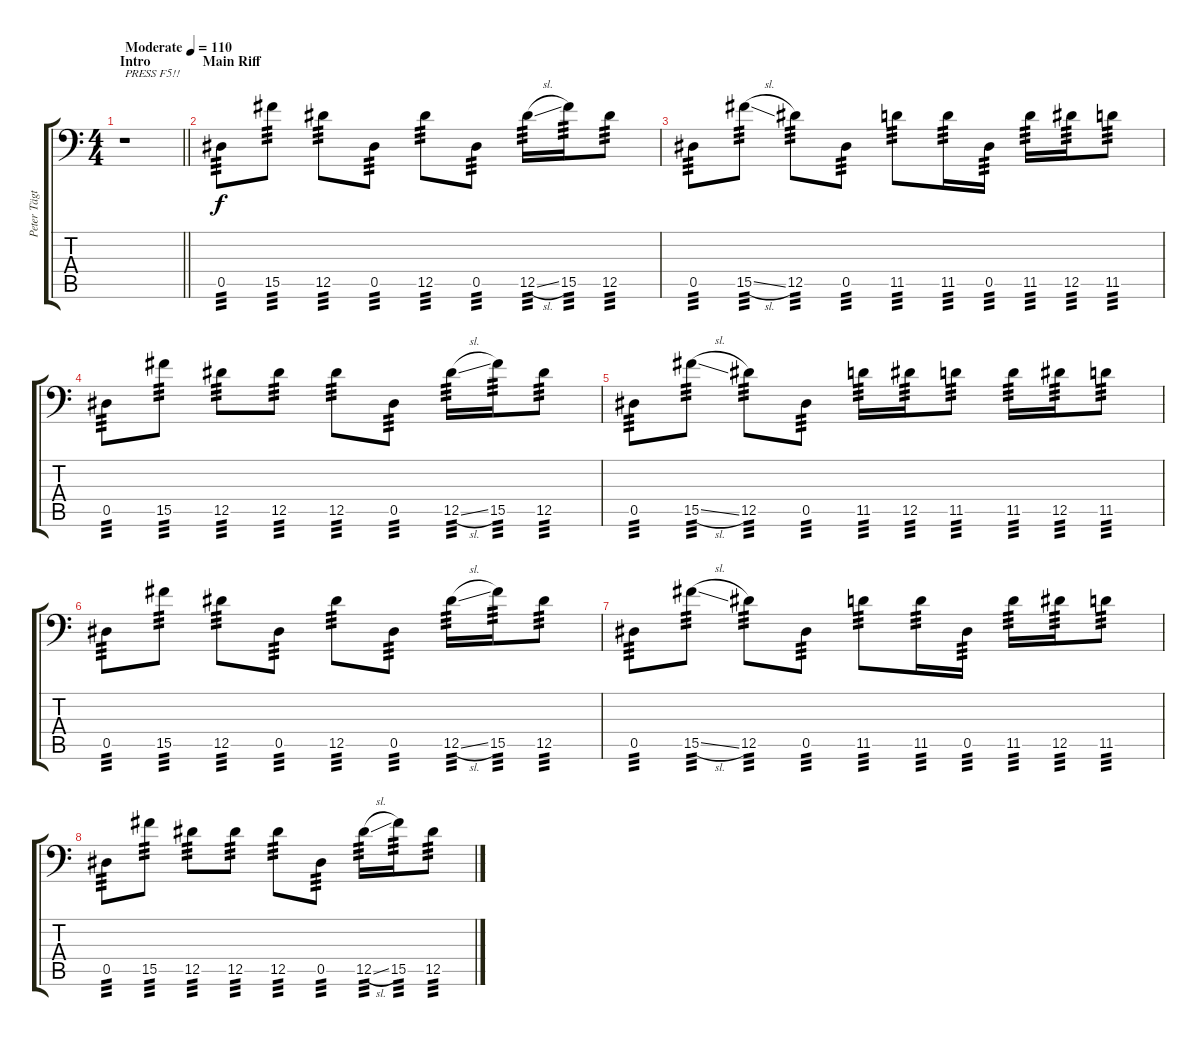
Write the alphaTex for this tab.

\track ("Peter Tägtgren (Rythm 1)" "Peter Tägt") {instrument distortionguitar}
\staff {score tabs}
\tuning (Bb3 F3 Db3 Ab2 Eb2 Bb1) {hide}
\ts (4 4)
\section ("" "Intro")
\tempo (110 "Moderate")
\clef f4
\barLineRight lightlight
\ks c
r.1{txt "PRESS F5!!" dy f instrument distortionguitar} |
\section ("" "Main Riff")
0.5.8{tp 3} 15.5.8{tp 3} 12.5.8{tp 3} 0.5.8{tp 3} 12.5.8{tp 3} 0.5.8{tp 3} 12.5{sl}.16{tp 3} 15.5.16{tp 3} 12.5.8{tp 3} |
0.5.8{tp 3} 15.5{sl}.8{tp 3} 12.5.8{tp 3} 0.5.8{tp 3} 11.5.8{tp 3} 11.5.16{tp 3} 0.5.16{tp 3} 11.5.16{tp 3} 12.5.16{tp 3} 11.5.8{tp 3} |
0.5.8{tp 3} 15.5.8{tp 3} 12.5.8{tp 3} 12.5.8{tp 3} 12.5.8{tp 3} 0.5.8{tp 3} 12.5{sl}.16{tp 3} 15.5.16{tp 3} 12.5.8{tp 3} |
0.5.8{tp 3} 15.5{sl}.8{tp 3} 12.5.8{tp 3} 0.5.8{tp 3} 11.5.16{tp 3} 12.5.16{tp 3} 11.5.8{tp 3} 11.5.16{tp 3} 12.5.16{tp 3} 11.5.8{tp 3} |
0.5.8{tp 3} 15.5.8{tp 3} 12.5.8{tp 3} 0.5.8{tp 3} 12.5.8{tp 3} 0.5.8{tp 3} 12.5{sl}.16{tp 3} 15.5.16{tp 3} 12.5.8{tp 3} |
0.5.8{tp 3} 15.5{sl}.8{tp 3} 12.5.8{tp 3} 0.5.8{tp 3} 11.5.8{tp 3} 11.5.16{tp 3} 0.5.16{tp 3} 11.5.16{tp 3} 12.5.16{tp 3} 11.5.8{tp 3} |
0.5.8{tp 3} 15.5.8{tp 3} 12.5.8{tp 3} 12.5.8{tp 3} 12.5.8{tp 3} 0.5.8{tp 3} 12.5{sl}.16{tp 3} 15.5.16{tp 3} 12.5.8{tp 3}
